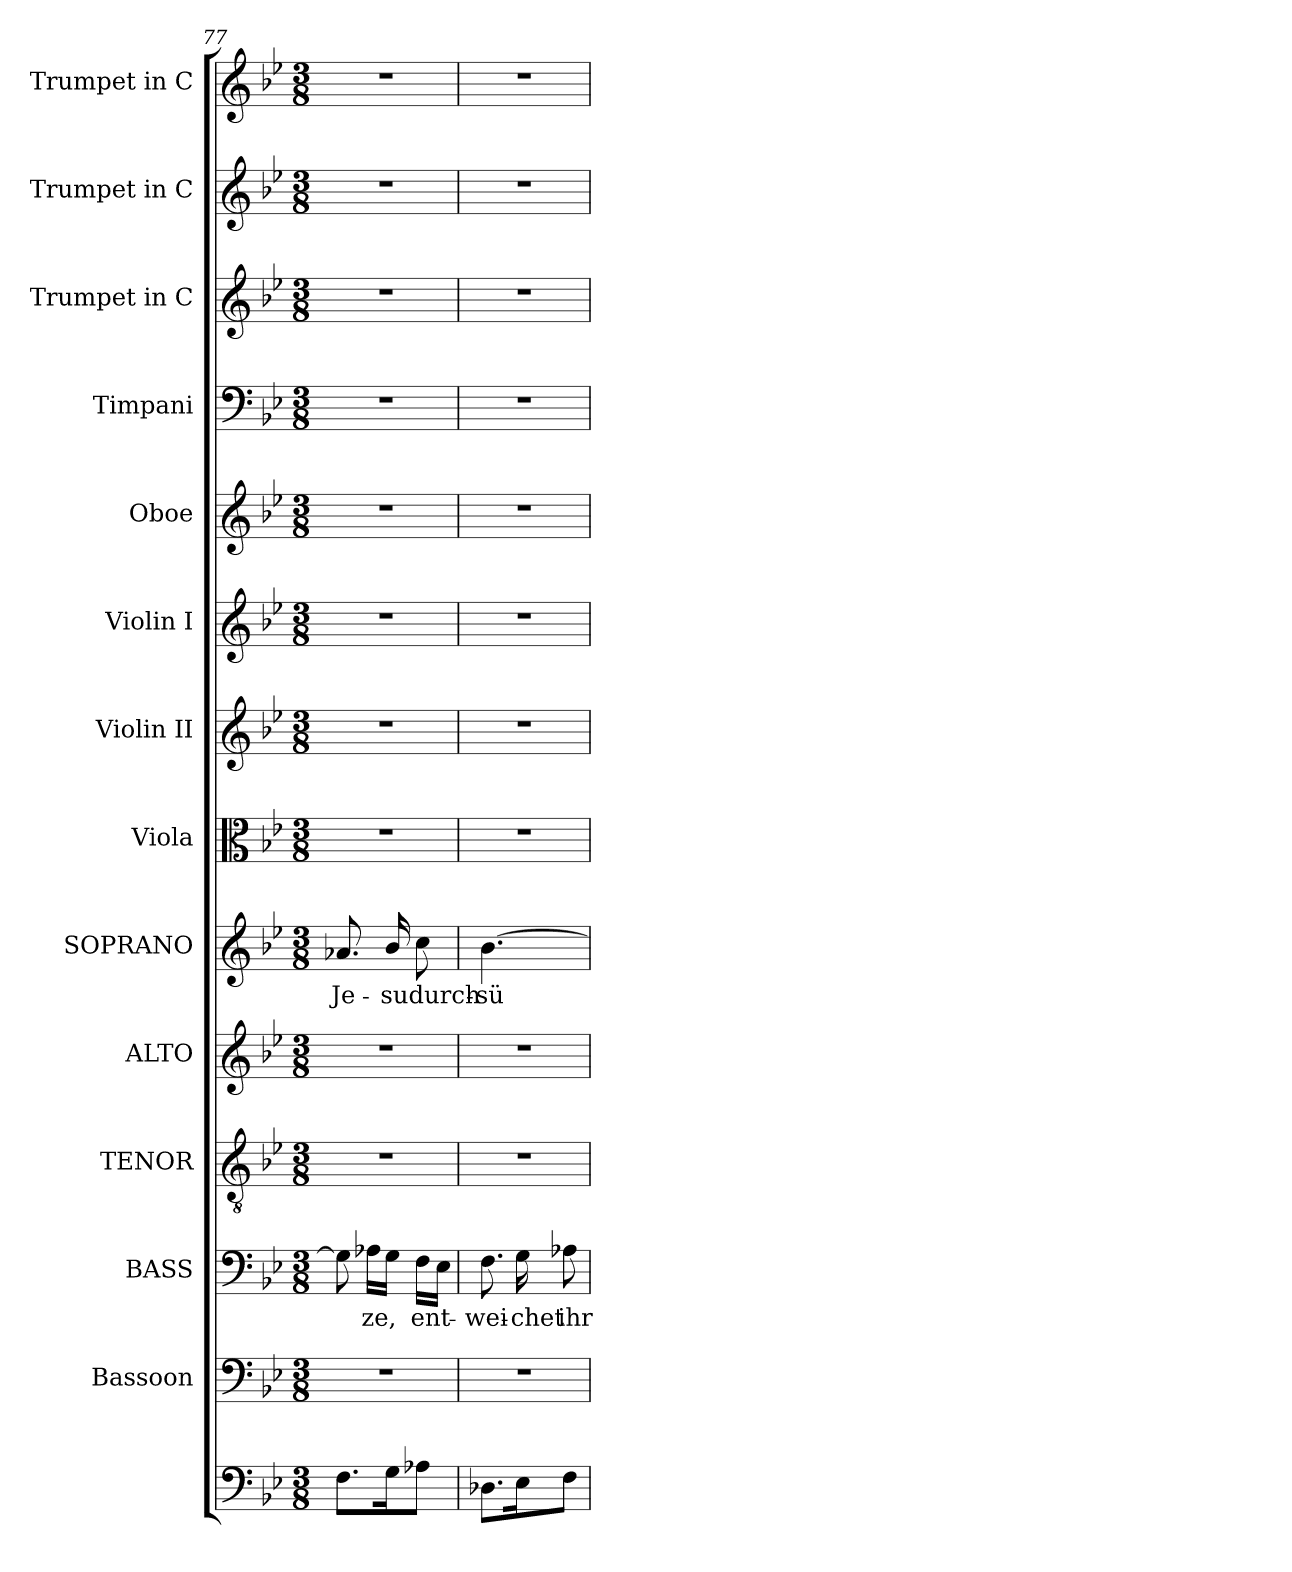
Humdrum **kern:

**kern	**kern	**kern	**text	**kern	**kern	**kern	**text	**kern	**kern	**kern	**kern	**kern	**kern	**kern	**kern
*part14	*part13	*part12	*part12	*part11	*part10	*part9	*part9	*part8	*part7	*part6	*part5	*part4	*part3	*part2	*part1
*staff14	*staff13	*staff12	*staff12	*staff11	*staff10	*staff9	*staff9	*staff8	*staff7	*staff6	*staff5	*staff4	*staff3	*staff2	*staff1
*	*I"Bassoon	*I"BASS	*	*I"TENOR	*I"ALTO	*I"SOPRANO	*	*I"Viola	*I"Violin II	*I"Violin I	*I"Oboe	*I"Timpani	*I"Trumpet in C	*I"Trumpet in C	*I"Trumpet in C
*	*	*	*	*	*I'Alto	*I'Soprano	*	*I'Viola	*I'Violin II	*I'Violin I	*I'Oboe	*I'Timp.	*	*	*
*clefF4	*clefF4	*clefF4	*	*clefGv2	*clefG2	*clefG2	*	*clefC3	*clefG2	*clefG2	*clefG2	*clefF4	*clefG2	*clefG2	*clefG2
*	*	*	*	*ITrd7c12	*	*	*	*	*	*	*	*	*	*	*
*k[b-e-]	*k[b-e-]	*k[b-e-]	*	*k[b-e-]	*k[b-e-]	*k[b-e-]	*	*k[b-e-]	*k[b-e-]	*k[b-e-]	*k[b-e-]	*k[b-e-]	*k[b-e-]	*k[b-e-]	*k[b-e-]
*B-:	*B-:	*B-:	*	*B-:	*B-:	*B-:	*	*B-:	*B-:	*B-:	*B-:	*B-:	*B-:	*B-:	*B-:
*M3/8	*M3/8	*M3/8	*	*M3/8	*M3/8	*M3/8	*	*M3/8	*M3/8	*M3/8	*M3/8	*M3/8	*M3/8	*M3/8	*M3/8
=77	=77	=77	=77	=77	=77	=77	=77	=77	=77	=77	=77	=77	=77	=77	=77
!	!LO:N:vis=1	!	!	!LO:N:vis=1	!LO:N:vis=1	!	!	!	!	!	!	!	!	!	!
!	!	!	!	!	!	!	!LO:LY:b:color=#000000	!LO:N:vis=1	!LO:N:vis=1	!LO:N:vis=1	!LO:N:vis=1	!LO:N:vis=1	!LO:N:vis=1	!LO:N:vis=1	!LO:N:vis=1
8.Fi\L	4.r	8Gi\]	.	4.r	4.r	8.a-Xi/	Je-	4.r	4.r	4.r	4.r	4.r	4.r	4.r	4.r
!	!	!	!LO:LY:b:color=#000000	!	!	!	!	!	!	!	!	!	!	!	!
.	.	16A-Xi\LL	-ze,	.	.	.	.	.	.	.	.	.	.	.	.
!	!	!	!	!	!	!	!LO:LY:b:color=#000000	!	!	!	!	!	!	!	!
16Gi\k	.	16Gi\JJ	.	.	.	16b-i/	-su	.	.	.	.	.	.	.	.
!	!	!	!LO:LY:b:color=#000000	!	!	!	!	!	!	!	!	!	!	!	!
!	!	!	!	!	!	!	!LO:LY:b:color=#000000	!	!	!	!	!	!	!	!
8A-Xi\J	.	16Fi\LL	ent-	.	.	8cci\	durch-	.	.	.	.	.	.	.	.
.	.	16E-i\JJ	.	.	.	.	.	.	.	.	.	.	.	.	.
!!LO:LB:g=z
=78	=78	=78	=78	=78	=78	=78	=78	=78	=78	=78	=78	=78	=78	=78	=78
!	!LO:N:vis=1	!	!	!	!	!	!	!	!	!	!	!	!	!	!
!	!	!	!LO:LY:b:color=#000000	!LO:N:vis=1	!LO:N:vis=1	!	!	!	!	!	!	!	!	!	!
!	!	!	!	!	!	!	!LO:LY:b:color=#000000	!LO:N:vis=1	!LO:N:vis=1	!LO:N:vis=1	!LO:N:vis=1	!LO:N:vis=1	!LO:N:vis=1	!LO:N:vis=1	!LO:N:vis=1
8.D-Xi\L	4.r	8.Fi\	-wei-	4.r	4.r	[4.b-i\	-sü-	4.r	4.r	4.r	4.r	4.r	4.r	4.r	4.r
!	!	!	!LO:LY:b:color=#000000	!	!	!	!	!	!	!	!	!	!	!	!
16E-i\k	.	16Gi\	-chet	.	.	.	.	.	.	.	.	.	.	.	.
!	!	!	!LO:LY:b:color=#000000	!	!	!	!	!	!	!	!	!	!	!	!
8Fi\J	.	8A-Xi\	ihr	.	.	.	.	.	.	.	.	.	.	.	.
=	=	=	=	=	=	=	=	=	=	=	=	=	=	=	=
*-	*-	*-	*-	*-	*-	*-	*-	*-	*-	*-	*-	*-	*-	*-	*-
